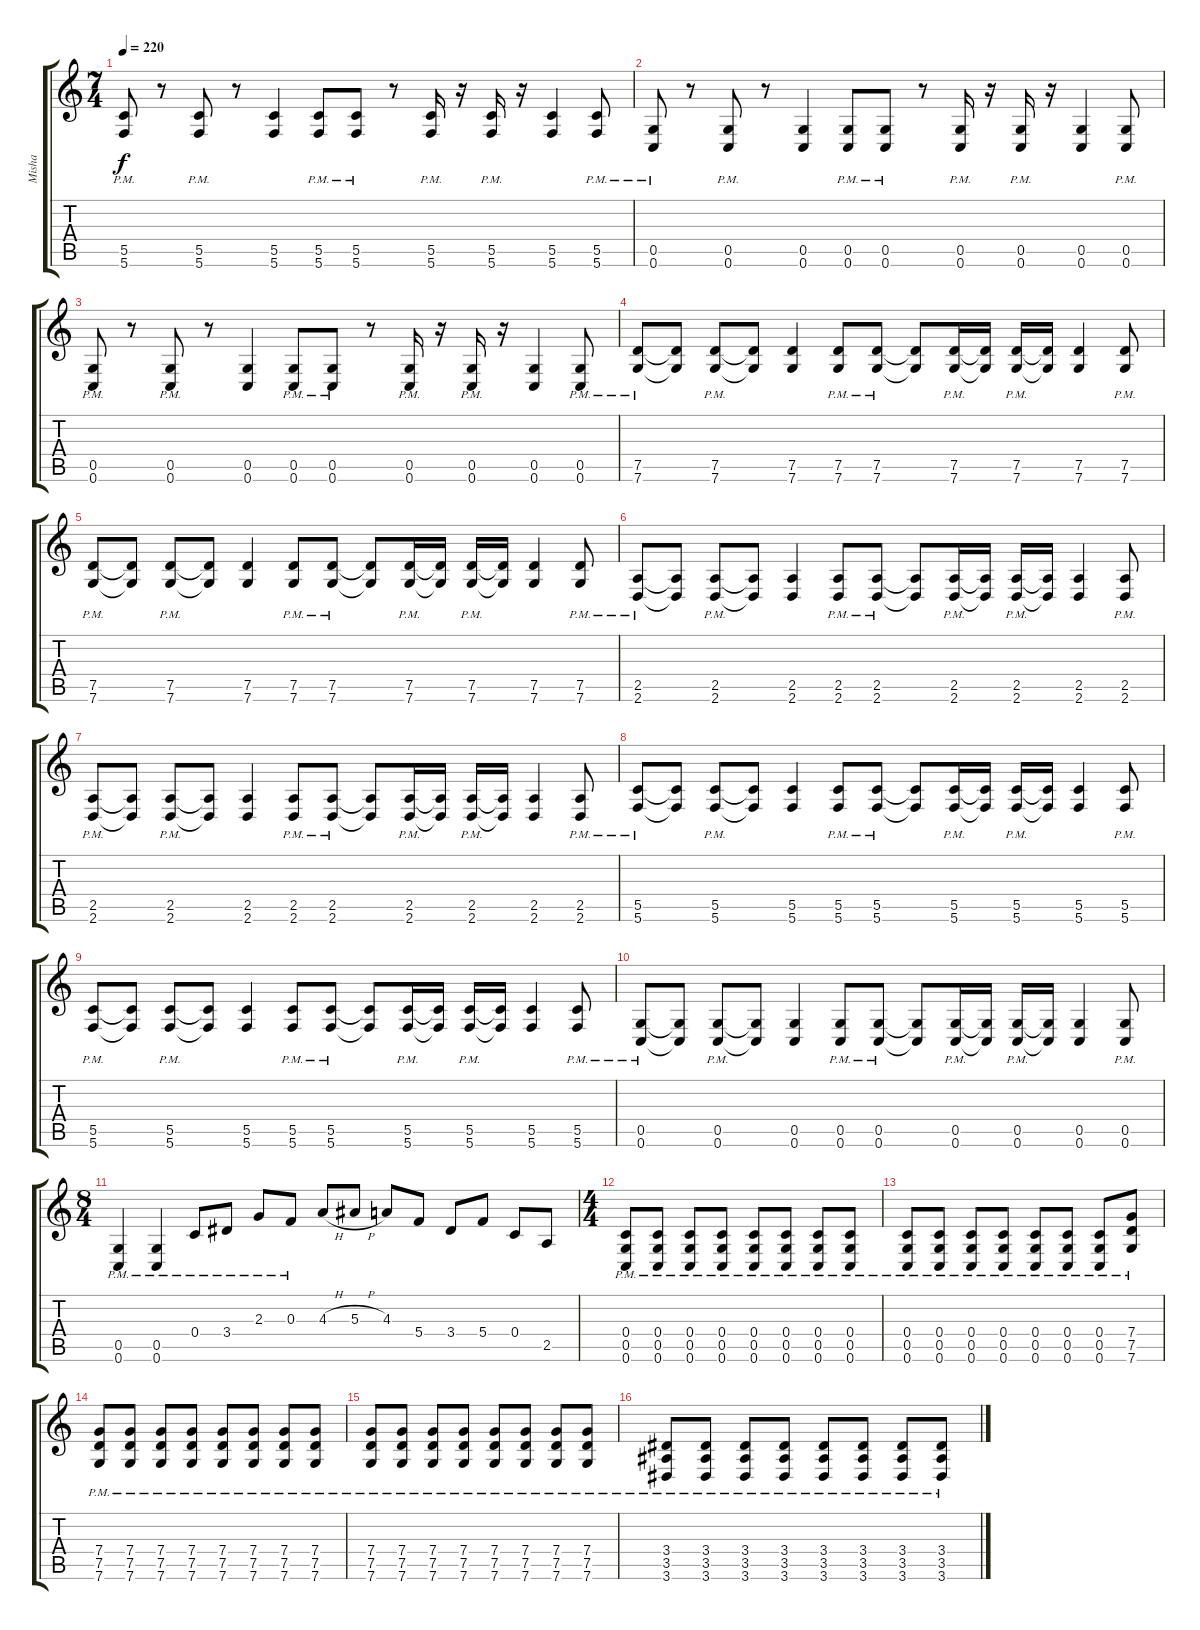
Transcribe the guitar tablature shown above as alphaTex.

\track ("Misha" "Misha") {instrument overdrivenguitar}
\staff {score tabs}
\tuning (D4 A3 F3 C3 G2 C2) {hide}
\ts (7 4)
\tempo 220
\clef g2
\ks c
(5.5{pm} 5.6{pm}).8{dy f volume 11} r.8 (5.5{pm} 5.6{pm}).8 r.8 (5.5 5.6).4 (5.5{pm} 5.6{pm}).8 (5.5{pm} 5.6{pm}).8 r.8 (5.5{pm} 5.6{pm}).16 r.16 (5.5{pm} 5.6{pm}).16 r.16 (5.5 5.6).4 (5.5{pm} 5.6{pm}).8 |
(0.5{pm} 0.6{pm}).8{volume 11} r.8 (0.5{pm} 0.6{pm}).8 r.8 (0.5 0.6).4 (0.5{pm} 0.6{pm}).8 (0.5{pm} 0.6{pm}).8 r.8 (0.5{pm} 0.6{pm}).16 r.16 (0.5{pm} 0.6{pm}).16 r.16 (0.5 0.6).4 (0.5{pm} 0.6{pm}).8 |
(0.5{pm} 0.6{pm}).8{volume 11} r.8 (0.5{pm} 0.6{pm}).8 r.8 (0.5 0.6).4 (0.5{pm} 0.6{pm}).8 (0.5{pm} 0.6{pm}).8 r.8 (0.5{pm} 0.6{pm}).16 r.16 (0.5{pm} 0.6{pm}).16 r.16 (0.5 0.6).4 (0.5{pm} 0.6{pm}).8 |
(7.5{pm} 7.6{pm}).8{volume 11} (7.5{t} 7.6{t}).8 (7.5{pm} 7.6{pm}).8 (7.5{t} 7.6{t}).8 (7.5 7.6).4 (7.5{pm} 7.6{pm}).8 (7.5{pm} 7.6{pm}).8 (7.5{t} 7.6{t}).8 (7.5{pm} 7.6{pm}).16 (7.5{t} 7.6{t}).16 (7.5{pm} 7.6{pm}).16 (7.5{t} 7.6{t}).16 (7.5 7.6).4 (7.5{pm} 7.6{pm}).8 |
(7.5{pm} 7.6{pm}).8{volume 11} (7.5{t} 7.6{t}).8 (7.5{pm} 7.6{pm}).8 (7.5{t} 7.6{t}).8 (7.5 7.6).4 (7.5{pm} 7.6{pm}).8 (7.5{pm} 7.6{pm}).8 (7.5{t} 7.6{t}).8 (7.5{pm} 7.6{pm}).16 (7.5{t} 7.6{t}).16 (7.5{pm} 7.6{pm}).16 (7.5{t} 7.6{t}).16 (7.5 7.6).4 (7.5{pm} 7.6{pm}).8 |
(2.5{pm} 2.6{pm}).8{volume 11} (2.5{t} 2.6{t}).8 (2.5{pm} 2.6{pm}).8 (2.5{t} 2.6{t}).8 (2.5 2.6).4 (2.5{pm} 2.6{pm}).8 (2.5{pm} 2.6{pm}).8 (2.5{t} 2.6{t}).8 (2.5{pm} 2.6{pm}).16 (2.5{t} 2.6{t}).16 (2.5{pm} 2.6{pm}).16 (2.5{t} 2.6{t}).16 (2.5 2.6).4 (2.5{pm} 2.6{pm}).8 |
(2.5{pm} 2.6{pm}).8{volume 11} (2.5{t} 2.6{t}).8 (2.5{pm} 2.6{pm}).8 (2.5{t} 2.6{t}).8 (2.5 2.6).4 (2.5{pm} 2.6{pm}).8 (2.5{pm} 2.6{pm}).8 (2.5{t} 2.6{t}).8 (2.5{pm} 2.6{pm}).16 (2.5{t} 2.6{t}).16 (2.5{pm} 2.6{pm}).16 (2.5{t} 2.6{t}).16 (2.5 2.6).4 (2.5{pm} 2.6{pm}).8 |
(5.5{pm} 5.6{pm}).8{volume 11} (5.5{t} 5.6{t}).8 (5.5{pm} 5.6{pm}).8 (5.5{t} 5.6{t}).8 (5.5 5.6).4 (5.5{pm} 5.6{pm}).8 (5.5{pm} 5.6{pm}).8 (5.5{t} 5.6{t}).8 (5.5{pm} 5.6{pm}).16 (5.5{t} 5.6{t}).16 (5.5{pm} 5.6{pm}).16 (5.5{t} 5.6{t}).16 (5.5 5.6).4 (5.5{pm} 5.6{pm}).8 |
(5.5{pm} 5.6{pm}).8{volume 11} (5.5{t} 5.6{t}).8 (5.5{pm} 5.6{pm}).8 (5.5{t} 5.6{t}).8 (5.5 5.6).4 (5.5{pm} 5.6{pm}).8 (5.5{pm} 5.6{pm}).8 (5.5{t} 5.6{t}).8 (5.5{pm} 5.6{pm}).16 (5.5{t} 5.6{t}).16 (5.5{pm} 5.6{pm}).16 (5.5{t} 5.6{t}).16 (5.5 5.6).4 (5.5{pm} 5.6{pm}).8 |
(0.5{pm} 0.6{pm}).8{volume 11} (0.5{t} 0.6{t}).8 (0.5{pm} 0.6{pm}).8 (0.5{t} 0.6{t}).8 (0.5 0.6).4 (0.5{pm} 0.6{pm}).8 (0.5{pm} 0.6{pm}).8 (0.5{t} 0.6{t}).8 (0.5{pm} 0.6{pm}).16 (0.5{t} 0.6{t}).16 (0.5{pm} 0.6{pm}).16 (0.5{t} 0.6{t}).16 (0.5 0.6).4 (0.5{pm} 0.6{pm}).8 |
\ts (8 4)
(0.5{pm} 0.6{pm}).4{volume 11} (0.5{pm} 0.6{pm}).4{volume 11} 0.4{pm}.8 3.4{pm}.8 2.3{pm}.8 0.3{pm}.8 4.3{h}.8 5.3{h}.8 4.3.8 5.4.8 3.4.8 5.4.8 0.4.8 2.5.8 |
\ts (4 4)
(0.4{pm} 0.5{pm} 0.6{pm}).8 (0.4{pm} 0.5{pm} 0.6{pm}).8 (0.4{pm} 0.5{pm} 0.6{pm}).8 (0.4{pm} 0.5{pm} 0.6{pm}).8 (0.4{pm} 0.5{pm} 0.6{pm}).8 (0.4{pm} 0.5{pm} 0.6{pm}).8 (0.4{pm} 0.5{pm} 0.6{pm}).8 (0.4{pm} 0.5{pm} 0.6{pm}).8 |
(0.4{pm} 0.5{pm} 0.6{pm}).8 (0.4{pm} 0.5{pm} 0.6{pm}).8 (0.4{pm} 0.5{pm} 0.6{pm}).8 (0.4{pm} 0.5{pm} 0.6{pm}).8 (0.4{pm} 0.5{pm} 0.6{pm}).8 (0.4{pm} 0.5{pm} 0.6{pm}).8 (0.4{pm} 0.5{pm} 0.6{pm}).8 (7.4{pm} 7.5{pm} 7.6{pm}).8 |
(7.4{pm} 7.5{pm} 7.6{pm}).8 (7.4{pm} 7.5{pm} 7.6{pm}).8 (7.4{pm} 7.5{pm} 7.6{pm}).8 (7.4{pm} 7.5{pm} 7.6{pm}).8 (7.4{pm} 7.5{pm} 7.6{pm}).8 (7.4{pm} 7.5{pm} 7.6{pm}).8 (7.4{pm} 7.5{pm} 7.6{pm}).8 (7.4{pm} 7.5{pm} 7.6{pm}).8 |
(7.4{pm} 7.5{pm} 7.6{pm}).8 (7.4{pm} 7.5{pm} 7.6{pm}).8 (7.4{pm} 7.5{pm} 7.6{pm}).8 (7.4{pm} 7.5{pm} 7.6{pm}).8 (7.4{pm} 7.5{pm} 7.6{pm}).8 (7.4{pm} 7.5{pm} 7.6{pm}).8 (7.4{pm} 7.5{pm} 7.6{pm}).8 (7.4{pm} 7.5{pm} 7.6{pm}).8 |
(3.4{pm} 3.5{pm} 3.6{pm}).8 (3.4{pm} 3.5{pm} 3.6{pm}).8 (3.4{pm} 3.5{pm} 3.6{pm}).8 (3.4{pm} 3.5{pm} 3.6{pm}).8 (3.4{pm} 3.5{pm} 3.6{pm}).8 (3.4{pm} 3.5{pm} 3.6{pm}).8 (3.4{pm} 3.5{pm} 3.6{pm}).8 (3.4{pm} 3.5{pm} 3.6{pm}).8
